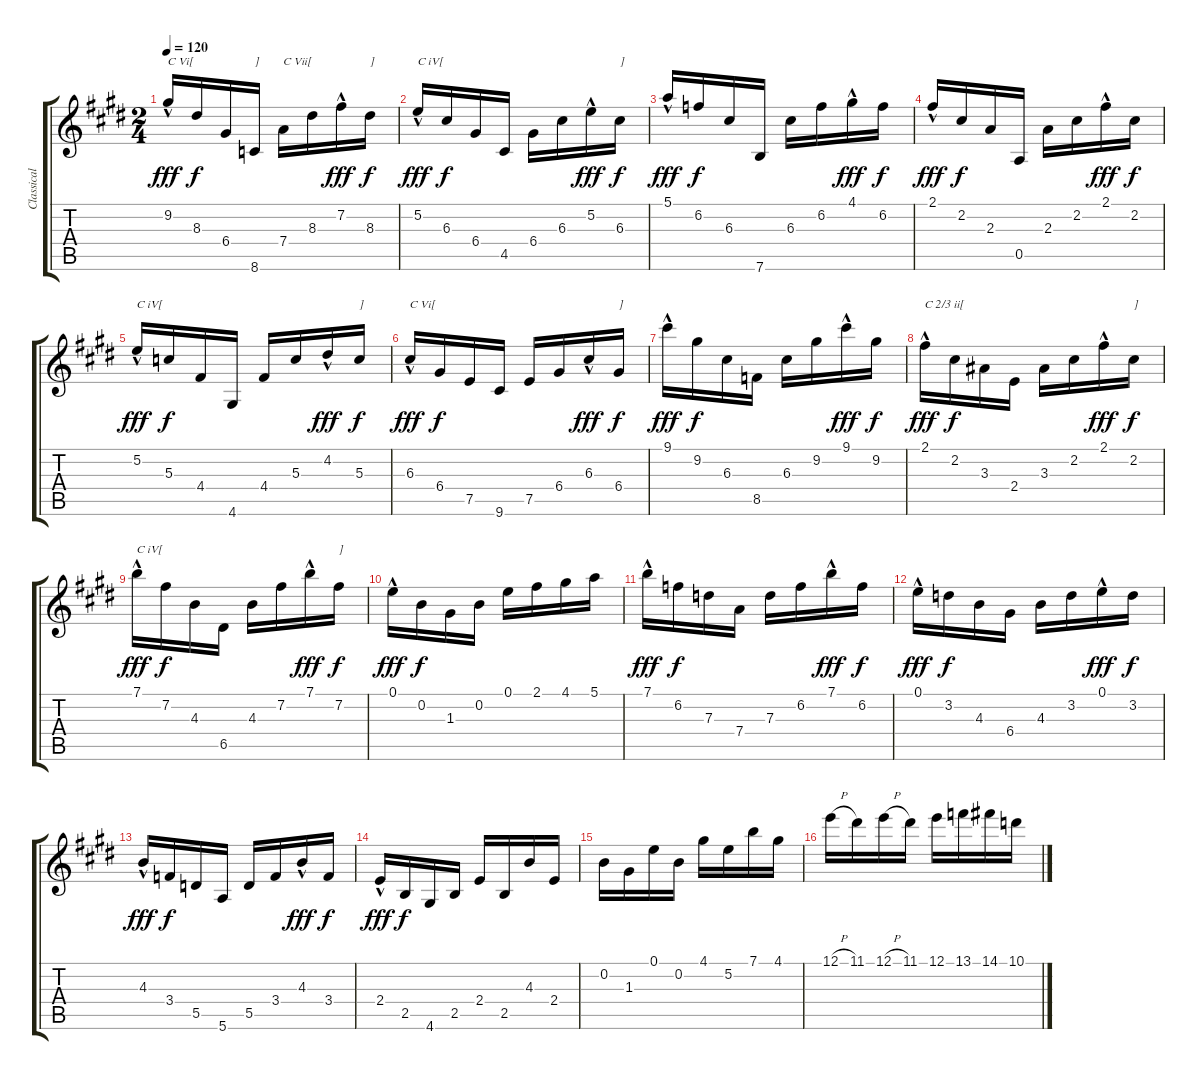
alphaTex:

\track ("Classical guitar" "Classical ") {instrument acousticguitarnylon}
\staff {score tabs}
\tuning (E4 B3 G3 D3 A2 E2) {hide}
\ts (2 4)
\tempo 120
\clef g2
\ks e
9.2{hac}.16{txt "C Vi[" dy fff} 8.3.16{dy f} 6.4.16 8.6.16{txt "]"} 7.4.16{txt "C Vii["} 8.3.16 7.2{hac}.16{dy fff} 8.3.16{txt "]" dy f} |
5.2{hac}.16{txt "C iV[" dy fff} 6.3.16{dy f} 6.4.16 4.5.16 6.4.16 6.3.16 5.2{hac}.16{dy fff} 6.3.16{txt "]" dy f} |
5.1{hac}.16{dy fff} 6.2.16{dy f} 6.3.16 7.6.16 6.3.16 6.2.16 4.1{hac}.16{dy fff} 6.2.16{dy f} |
2.1{hac}.16{dy fff} 2.2.16{dy f} 2.3.16 0.5.16 2.3.16 2.2.16 2.1{hac}.16{dy fff} 2.2.16{dy f} |
5.2{hac}.16{txt "C iV[" dy fff} 5.3.16{dy f} 4.4.16 4.6.16 4.4.16 5.3.16 4.2{hac}.16{dy fff} 5.3.16{txt "]" dy f} |
6.3{hac}.16{txt "C Vi[" dy fff} 6.4.16{dy f} 7.5.16 9.6.16 7.5.16 6.4.16 6.3{hac}.16{dy fff} 6.4.16{txt "]" dy f} |
9.1{hac}.16{dy fff} 9.2.16{dy f} 6.3.16 8.5.16 6.3.16 9.2.16 9.1{hac}.16{dy fff} 9.2.16{dy f} |
2.1{hac}.16{txt "C 2/3 ii[" dy fff} 2.2.16{dy f} 3.3.16 2.4.16 3.3.16 2.2.16 2.1{hac}.16{dy fff} 2.2.16{txt "]" dy f} |
7.1{hac}.16{txt "C iV[" dy fff} 7.2.16{dy f} 4.3.16 6.5.16 4.3.16 7.2.16 7.1{hac}.16{dy fff} 7.2.16{txt "]" dy f} |
0.1{hac}.16{dy fff} 0.2.16{dy f} 1.3.16 0.2.16 0.1.16 2.1.16 4.1.16 5.1.16 |
7.1{hac}.16{dy fff} 6.2.16{dy f} 7.3.16 7.4.16 7.3.16 6.2.16 7.1{hac}.16{dy fff} 6.2.16{dy f} |
0.1{hac}.16{dy fff} 3.2.16{dy f} 4.3.16 6.4.16 4.3.16 3.2.16 0.1{hac}.16{dy fff} 3.2.16{dy f} |
4.3{hac}.16{dy fff} 3.4.16{dy f} 5.5.16 5.6.16 5.5.16 3.4.16 4.3{hac}.16{dy fff} 3.4.16{dy f} |
2.4{hac}.16{dy fff} 2.5.16{dy f} 4.6.16 2.5.16 2.4.16 2.5.16 4.3.16 2.4.16 |
0.2.16 1.3.16 0.1.16 0.2.16 4.1.16 5.2.16 7.1.16 4.1.16 |
12.1{h}.16 11.1.16 12.1{h}.16 11.1.16 12.1.16 13.1.16 14.1.16 10.1.16
